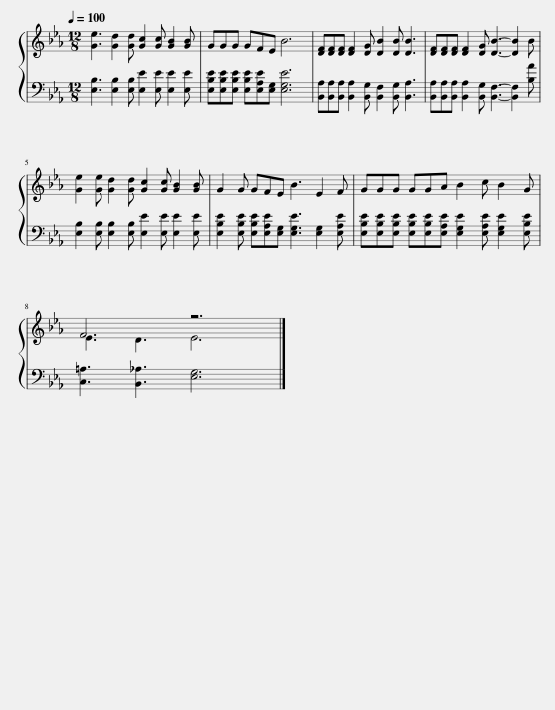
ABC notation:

X:1
%%score { ( 1 3 ) | 2 }
L:1/8
Q:1/4=100
M:12/8
I:linebreak $
K:Eb
V:1 treble
V:3 treble
V:2 bass
V:1
 [Ge]3 [Gd]2 [Gd] [Gc]2 [Gc] [GB]2 [GB] | GGG GFE B6 | [DF][DF][DF] [DF]2 [DG] [DB]2 [DB] [DB]3 | [DF][DF][DF] [DF]2 [DG] [DB]3- [DB]2 B |$ [Ge]2 [Ge] [Gd]2 [Gd] [Gc]2 [Gc] [GB]2 [GB] | %5
 G2 G GFE B3 E2 F | GGG GGA B2 c B2 G |$ F6 z6 |] %8
V:2
 [E,B,]3 [E,B,]2 [E,B,] [E,E]2 [E,E] [E,E]2 [E,E] | [E,B,E][E,B,E][E,B,E] [E,B,E][E,A,E][E,G,] [E,G,E]6 | [B,,A,][B,,A,][B,,A,] [B,,A,]2 [B,,G,] [B,,F,]2 [B,,G,] [B,,A,]3 | [B,,A,][B,,A,][B,,A,] [B,,A,]2 [B,,G,] [B,,F,]3- [B,,F,]2 [B,A] |$ [E,B,]2 [E,B,] [E,B,]2 [E,B,] [E,E]2 [E,E] [E,E]2 [E,E] | %5
 [E,B,E]2 [E,B,E] [E,B,E][E,A,E][E,G,] [E,G,E]3 [E,G,]2 [E,A,E] | [E,B,E][E,B,E][E,B,E] [E,B,E][E,B,E][E,A,E] [E,G,E]2 [E,A,E] [E,G,E]2 [E,B,E] |$ [C,=A,]3 [B,,_A,]3 [E,G,]6 |] %8
V:3
 x12 | x12 | x12 | x12 |$ x12 | %5
 x12 | x12 |$ E3 D3 E6 |] %8
